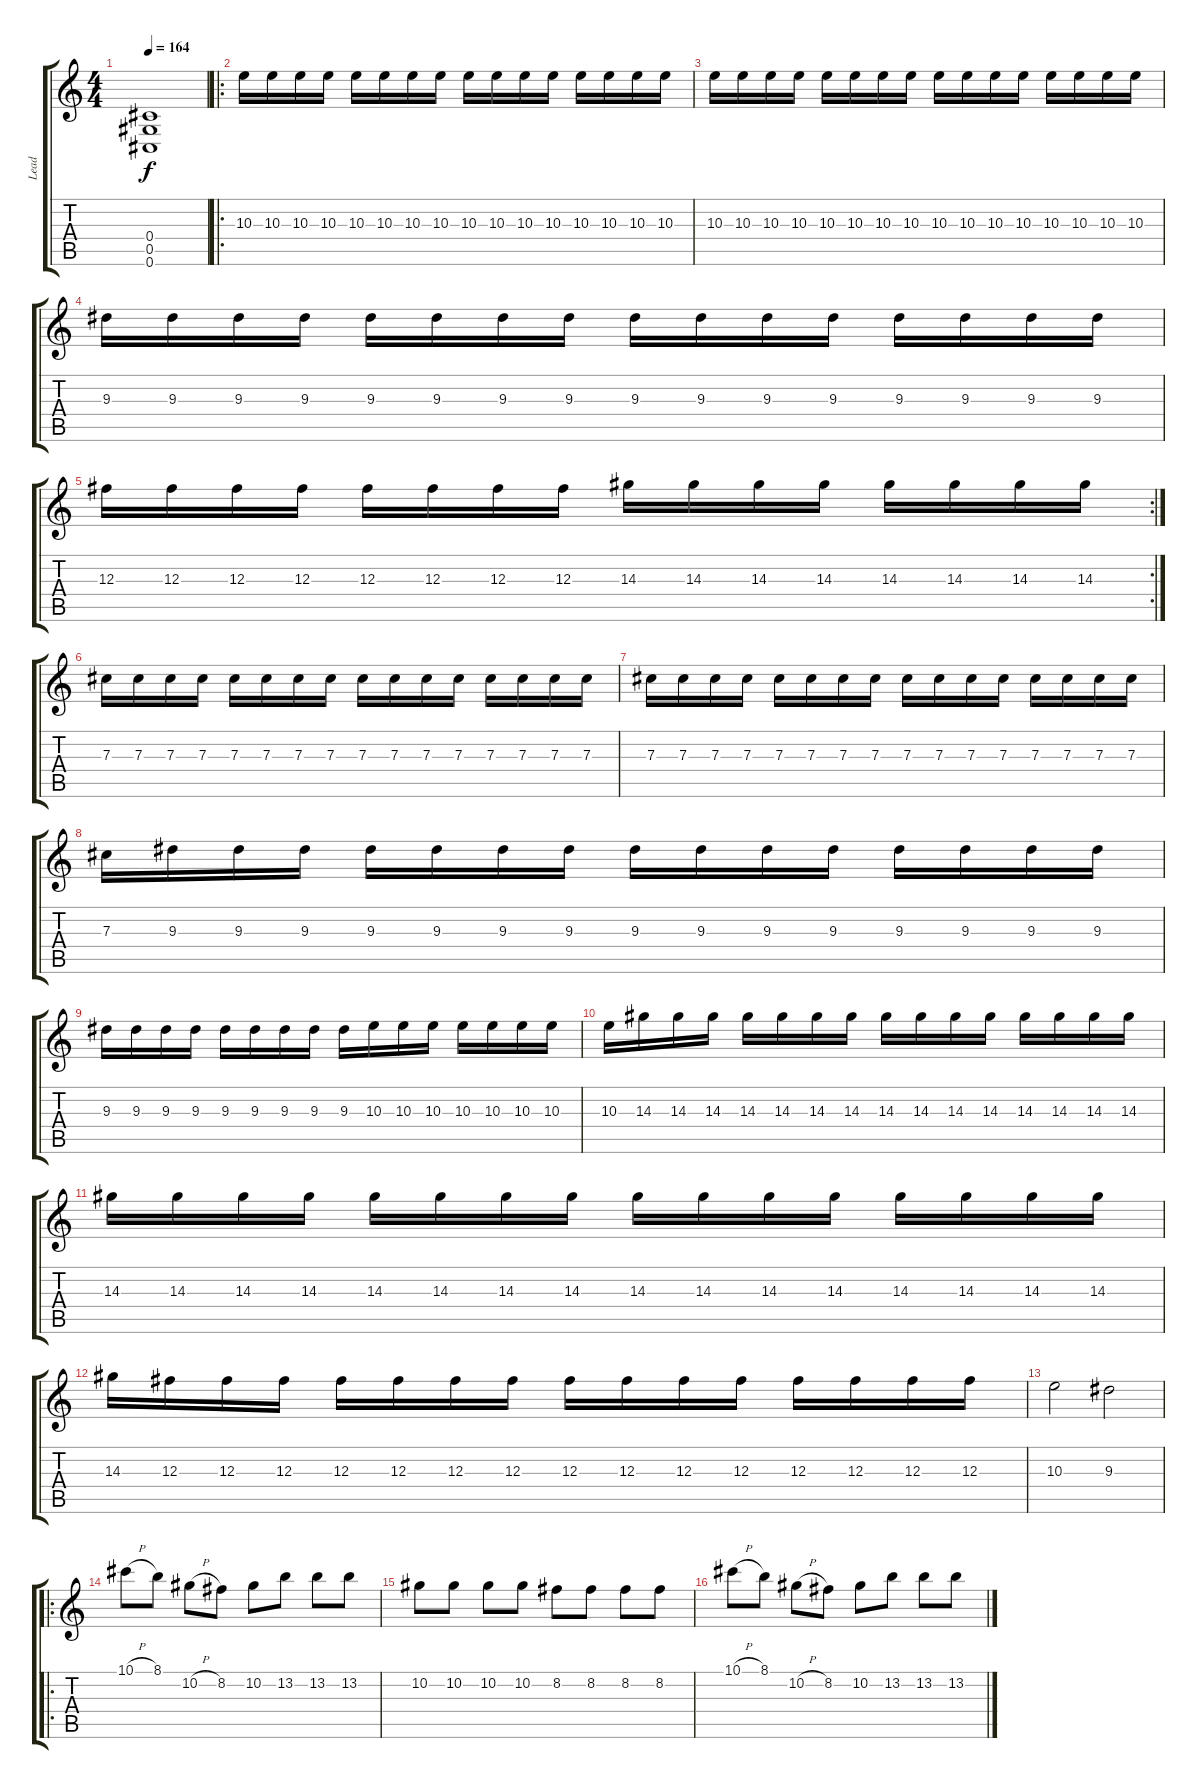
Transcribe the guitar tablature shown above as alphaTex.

\track ("Lead" "Lead") {instrument overdrivenguitar}
\staff {score tabs}
\tuning (Eb4 Bb3 Gb3 Db3 Ab2 Db2) {hide}
\ts (4 4)
\tempo 164
\clef g2
\ks c
(0.4 0.5 0.6).1{dy f} |
\ro
10.3.16 10.3.16 10.3.16 10.3.16 10.3.16 10.3.16 10.3.16 10.3.16 10.3.16 10.3.16 10.3.16 10.3.16 10.3.16 10.3.16 10.3.16 10.3.16 |
10.3.16 10.3.16 10.3.16 10.3.16 10.3.16 10.3.16 10.3.16 10.3.16 10.3.16 10.3.16 10.3.16 10.3.16 10.3.16 10.3.16 10.3.16 10.3.16 |
9.3.16 9.3.16 9.3.16 9.3.16 9.3.16 9.3.16 9.3.16 9.3.16 9.3.16 9.3.16 9.3.16 9.3.16 9.3.16 9.3.16 9.3.16 9.3.16 |
\rc 2
12.3.16 12.3.16 12.3.16 12.3.16 12.3.16 12.3.16 12.3.16 12.3.16 14.3.16 14.3.16 14.3.16 14.3.16 14.3.16 14.3.16 14.3.16 14.3.16 |
7.3.16 7.3.16 7.3.16 7.3.16 7.3.16 7.3.16 7.3.16 7.3.16 7.3.16 7.3.16 7.3.16 7.3.16 7.3.16 7.3.16 7.3.16 7.3.16 |
7.3.16 7.3.16 7.3.16 7.3.16 7.3.16 7.3.16 7.3.16 7.3.16 7.3.16 7.3.16 7.3.16 7.3.16 7.3.16 7.3.16 7.3.16 7.3.16 |
7.3.16 9.3.16 9.3.16 9.3.16 9.3.16 9.3.16 9.3.16 9.3.16 9.3.16 9.3.16 9.3.16 9.3.16 9.3.16 9.3.16 9.3.16 9.3.16 |
9.3.16 9.3.16 9.3.16 9.3.16 9.3.16 9.3.16 9.3.16 9.3.16 9.3.16 10.3.16 10.3.16 10.3.16 10.3.16 10.3.16 10.3.16 10.3.16 |
10.3.16 14.3.16 14.3.16 14.3.16 14.3.16 14.3.16 14.3.16 14.3.16 14.3.16 14.3.16 14.3.16 14.3.16 14.3.16 14.3.16 14.3.16 14.3.16 |
14.3.16 14.3.16 14.3.16 14.3.16 14.3.16 14.3.16 14.3.16 14.3.16 14.3.16 14.3.16 14.3.16 14.3.16 14.3.16 14.3.16 14.3.16 14.3.16 |
14.3.16 12.3.16 12.3.16 12.3.16 12.3.16 12.3.16 12.3.16 12.3.16 12.3.16 12.3.16 12.3.16 12.3.16 12.3.16 12.3.16 12.3.16 12.3.16 |
10.3.2 9.3.2 |
\ro
10.1{h}.8 8.1.8 10.2{h}.8 8.2.8 10.2.8 13.2.8 13.2.8 13.2.8 |
10.2.8 10.2.8 10.2.8 10.2.8 8.2.8 8.2.8 8.2.8 8.2.8 |
10.1{h}.8 8.1.8 10.2{h}.8 8.2.8 10.2.8 13.2.8 13.2.8 13.2.8
